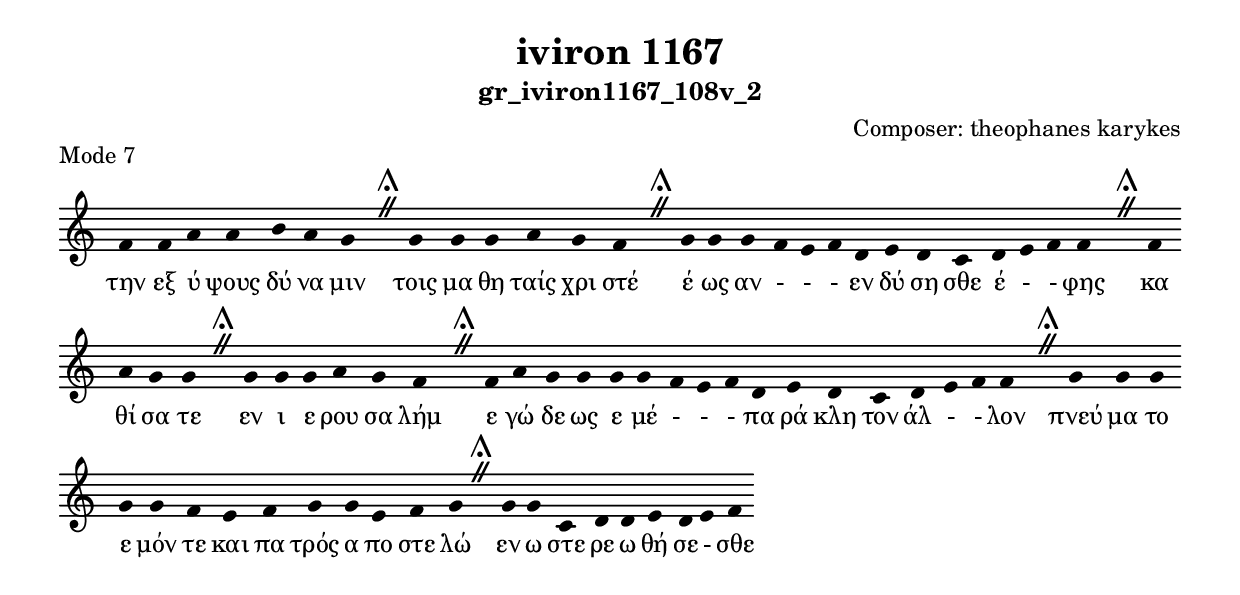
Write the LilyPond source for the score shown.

\include "gregorian.ly"

	\header {
 	  title = "iviron 1167"
	  subtitle = "gr_iviron1167_108v_2"
	  composer = "Composer: theophanes karykes"
	  piece = "Mode 7"
	}

	chant = {
	  f'4 f'4 a'4 a'4 b'4 a'4 g'4 \divisioMaior
 g'4 g'4 g'4 a'4 g'4 f'4 \divisioMaior
 g'4 g'4 g'4 f'4 e'4 f'4 d'4 e'4 d'4 c'4 d'4 e'4 f'4 f'4 \divisioMaior
 f'4 a'4 g'4 g'4 \divisioMaior
 g'4 g'4 g'4 a'4 g'4 f'4 \divisioMaior
 f'4 a'4 g'4 g'4 g'4 g'4 f'4 e'4 f'4 d'4 e'4 d'4 c'4 d'4 e'4 f'4 f'4 \divisioMaior
 g'4 g'4 g'4 g'4 g'4 f'4 e'4 f'4 g'4 g'4 e'4 f'4 g'4 \divisioMaior
 g'4 g'4 c'4 d'4 d'4 e'4 d'4 e'4 f'4\finalis
	}

	verba = \lyricmode {την εξ ύ ψους δύ να μιν 
τοις μα θη ταίς χρι στέ 
έ ως αν -  -  - εν δύ ση σθε έ -  - φης 
κα θί σα τε 
εν ι ε ρου σα λήμ 
ε γώ δε ως ε μέ -  -  - πα ρά κλη τον άλ -  - λον 
πνεύ μα το ε μόν τε και πα τρός α πο στε λώ 
εν ω στε ρε ω θή σε - σθε 
	}


	\score {
	  \new Staff <<
	  \new Voice = "melody" \chant
	  \new Lyrics = "one" \lyricsto melody \verba
	  >>
	  \layout {
	    \context {
	      \Staff
	      \remove "Time_signature_engraver"
	      \remove "Bar_engraver"
	    }
	    \context {
	      \Voice
	      \remove "Stem_engraver"
	    }
	  }
	}